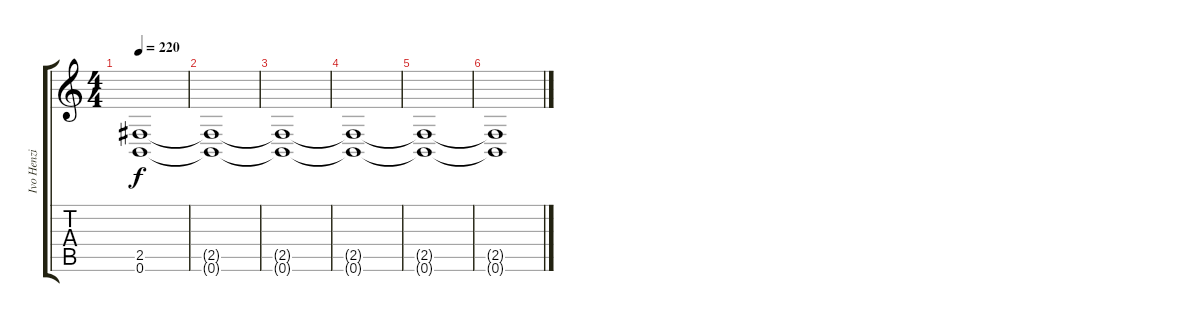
\track ("Ivo Henzi" "Ivo Henzi") {instrument distortionguitar}
\staff {score tabs}
\tuning (B3 Gb3 D3 A2 E2 B1) {hide}
\ts (4 4)
\tempo 220
\clef g2
\ks c
(2.5{t} 0.6{t}).1{dy f} |
(2.5{t} 0.6{t}).1 |
(2.5{t} 0.6{t}).1{volume 0} |
(2.5{t} 0.6{t}).1 |
(2.5{t} 0.6{t}).1 |
(2.5{t} 0.6{t}).1
